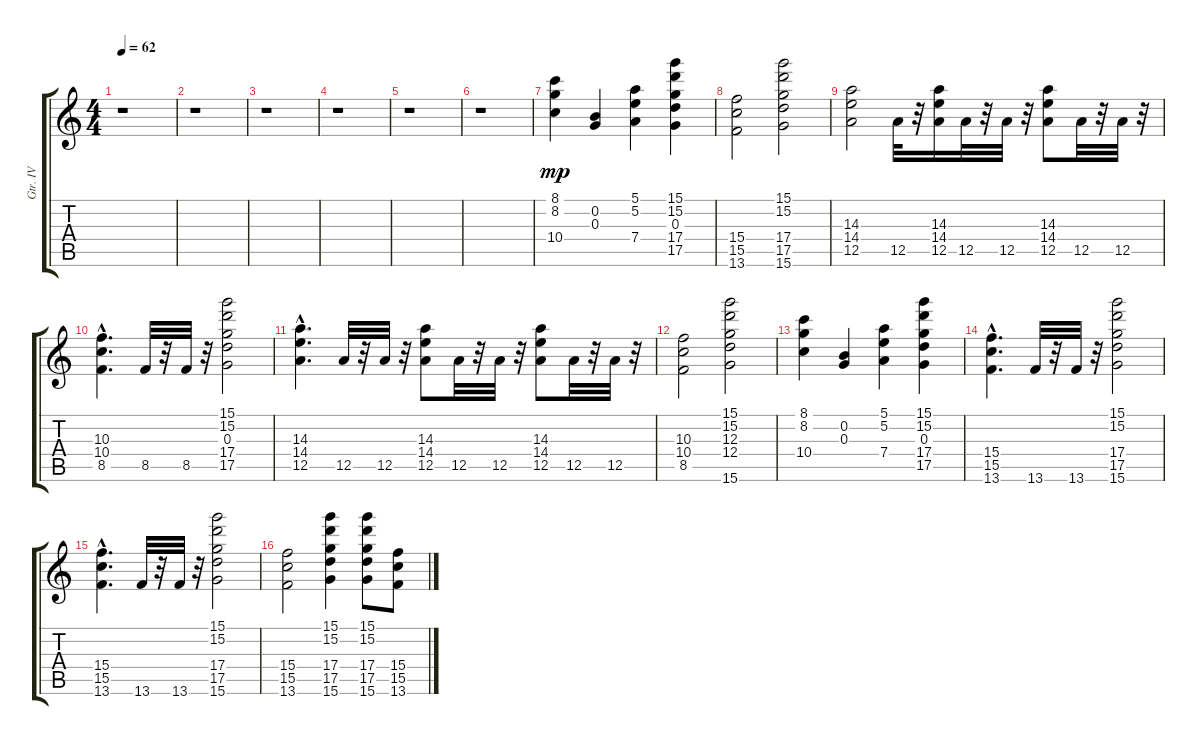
\track ("Gtr. IV" "Gtr. IV") {instrument distortionguitar}
\staff {score tabs}
\tuning (E4 B3 G3 D3 A2 E2) {hide}
\ts (4 4)
\tempo 62
\clef g2
\ks c
r.1{dy mp} |
r.1 |
r.1 |
r.1 |
r.1 |
r.1 |
(8.1 8.2 10.4).4 (0.2 0.3).4 (5.1 5.2 7.4).4 (15.1 15.2 0.3 17.4 17.5).4 |
(15.4 15.5 13.6).2 (15.1 15.2 17.4 17.5 15.6).2 |
(14.3 14.4 12.5).2 12.5.32 r.32 (14.3 14.4 12.5).16 12.5.32 r.32 12.5.32 r.32 (14.3 14.4 12.5).8 12.5.32 r.32 12.5.32 r.32 |
(10.3{hac} 10.4{hac} 8.5{hac}).4{d} 8.5.32 r.32 8.5.32 r.32 (15.1 15.2 0.3 17.4 17.5).2 |
(14.3{hac} 14.4{hac} 12.5{hac}).4{d} 12.5.32 r.32 12.5.32 r.32 (14.3 14.4 12.5).8 12.5.32 r.32 12.5.32 r.32 (14.3 14.4 12.5).8 12.5.32 r.32 12.5.32 r.32 |
(10.3 10.4 8.5).2 (15.1 15.2 12.3 12.4 15.6).2 |
(8.1 8.2 10.4).4 (0.2 0.3).4 (5.1 5.2 7.4).4 (15.1 15.2 0.3 17.4 17.5).4 |
(15.4{hac} 15.5{hac} 13.6{hac}).4{d} 13.6.32 r.32 13.6.32 r.32 (15.1 15.2 17.4 17.5 15.6).2 |
(15.4{hac} 15.5{hac} 13.6{hac}).4{d} 13.6.32 r.32 13.6.32 r.32 (15.1 15.2 17.4 17.5 15.6).2 |
(15.4 15.5 13.6).2 (15.1 15.2 17.4 17.5 15.6).4 (15.1 15.2 17.4 17.5 15.6).8 (15.4 15.5 13.6).8
